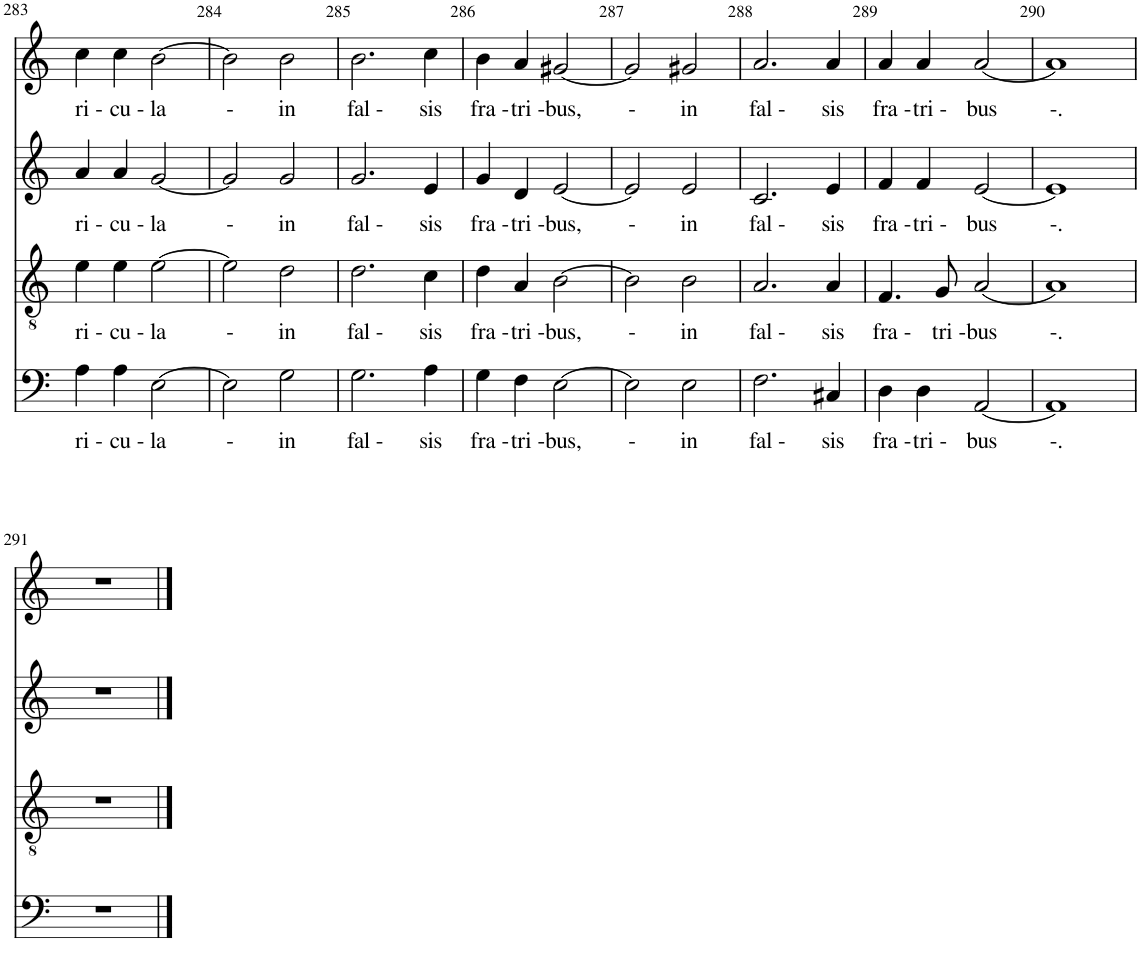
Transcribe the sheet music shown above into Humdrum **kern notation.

**kern	**text	**kern	**text	**kern	**text	**kern	**text
*part4	*part4	*part3	*part3	*part2	*part2	*part1	*part1
*staff4	*staff4	*staff3	*staff3	*staff2	*staff2	*staff1	*staff1
*I"Bass	*	*I"Tenor	*	*I"Alto	*	*I"Soprano	*
!!LO:PB:g=z
*clefF4	*	*clefGv2	*	*clefG2	*	*clefG2	*
*	*	*Trd4c7	*	*Trd4c7	*	*	*
*k[]	*	*k[]	*	*k[]	*	*k[]	*
*M2/2	*	*M2/2	*	*M2/2	*	*M2/2	*
=283	=283	=283	=283	=283	=283	=283	=283
!	!LO:LY:b	!	!LO:LY:b	!	!LO:LY:b	!	!LO:LY:b
4A\	ri -	4e\	ri -	4a/	ri -	4cc\	ri -
!	!LO:LY:b	!	!LO:LY:b	!	!LO:LY:b	!	!LO:LY:b
4A\	cu -	4e\	cu -	4a/	cu -	4cc\	cu -
!	!LO:LY:b	!	!LO:LY:b	!	!LO:LY:b	!	!LO:LY:b
[2E\	la	[2e\	la	[2g/	la	[2b\	la
=284	=284	=284	=284	=284	=284	=284	=284
!	!LO:LY:b	!	!LO:LY:b	!	!LO:LY:b	!	!LO:LY:b
2E\]	-	2e\]	-	2g/]	-	2b\]	-
!	!LO:LY:b	!	!LO:LY:b	!	!LO:LY:b	!	!LO:LY:b
2G\	in	2d\	in	2g/	in	2b\	in
=285	=285	=285	=285	=285	=285	=285	=285
!	!LO:LY:b	!	!LO:LY:b	!	!LO:LY:b	!	!LO:LY:b
2.G\	fal -	2.d\	fal -	2.g/	fal -	2.b\	fal -
!	!LO:LY:b	!	!LO:LY:b	!	!LO:LY:b	!	!LO:LY:b
4A\	sis	4c\	sis	4e/	sis	4cc\	sis
=286	=286	=286	=286	=286	=286	=286	=286
!	!LO:LY:b	!	!LO:LY:b	!	!LO:LY:b	!	!LO:LY:b
4G\	fra -	4d\	fra -	4g/	fra -	4b\	fra -
!	!LO:LY:b	!	!LO:LY:b	!	!LO:LY:b	!	!LO:LY:b
4F\	tri -	4A/	tri -	4d/	tri -	4a/	tri -
!	!LO:LY:b	!	!LO:LY:b	!	!LO:LY:b	!	!LO:LY:b
[2E\	bus,	[2B\	bus,	[2e/	bus,	[2g#X/	bus,
=287	=287	=287	=287	=287	=287	=287	=287
!	!LO:LY:b	!	!LO:LY:b	!	!LO:LY:b	!	!LO:LY:b
2E\]	-	2B\]	-	2e/]	-	2g#/]	-
!	!LO:LY:b	!	!LO:LY:b	!	!LO:LY:b	!	!LO:LY:b
2E\	in	2B\	in	2e/	in	2g#X/	in
=288	=288	=288	=288	=288	=288	=288	=288
!	!LO:LY:b	!	!LO:LY:b	!	!LO:LY:b	!	!LO:LY:b
2.F\	fal -	2.A/	fal -	2.c/	fal -	2.a/	fal -
!	!LO:LY:b	!	!LO:LY:b	!	!LO:LY:b	!	!LO:LY:b
4C#X/	sis	4A/	sis	4e/	sis	4a/	sis
=289	=289	=289	=289	=289	=289	=289	=289
!	!LO:LY:b	!	!LO:LY:b	!	!LO:LY:b	!	!LO:LY:b
4D\	fra -	4.F/	fra -	4f/	fra -	4a/	fra -
!	!LO:LY:b	!	!	!	!LO:LY:b	!	!LO:LY:b
4D\	tri -	.	.	4f/	tri -	4a/	tri -
!	!	!	!LO:LY:b	!	!	!	!
.	.	8G/	tri -	.	.	.	.
!	!LO:LY:b	!	!LO:LY:b	!	!LO:LY:b	!	!LO:LY:b
[2AA/	bus	[2A/	bus	[2e/	bus	[2a/	bus
=290	=290	=290	=290	=290	=290	=290	=290
!	!LO:LY:b	!	!LO:LY:b	!	!LO:LY:b	!	!LO:LY:b
1AA]	-.	1A]	-.	1e]	-.	1a]	-.
!!LO:LB:g=z
=291	=291	=291	=291	=291	=291	=291	=291
1r	.	1r	.	1r	.	1r	.
==	==	==	==	==	==	==	==
*-	*-	*-	*-	*-	*-	*-	*-
